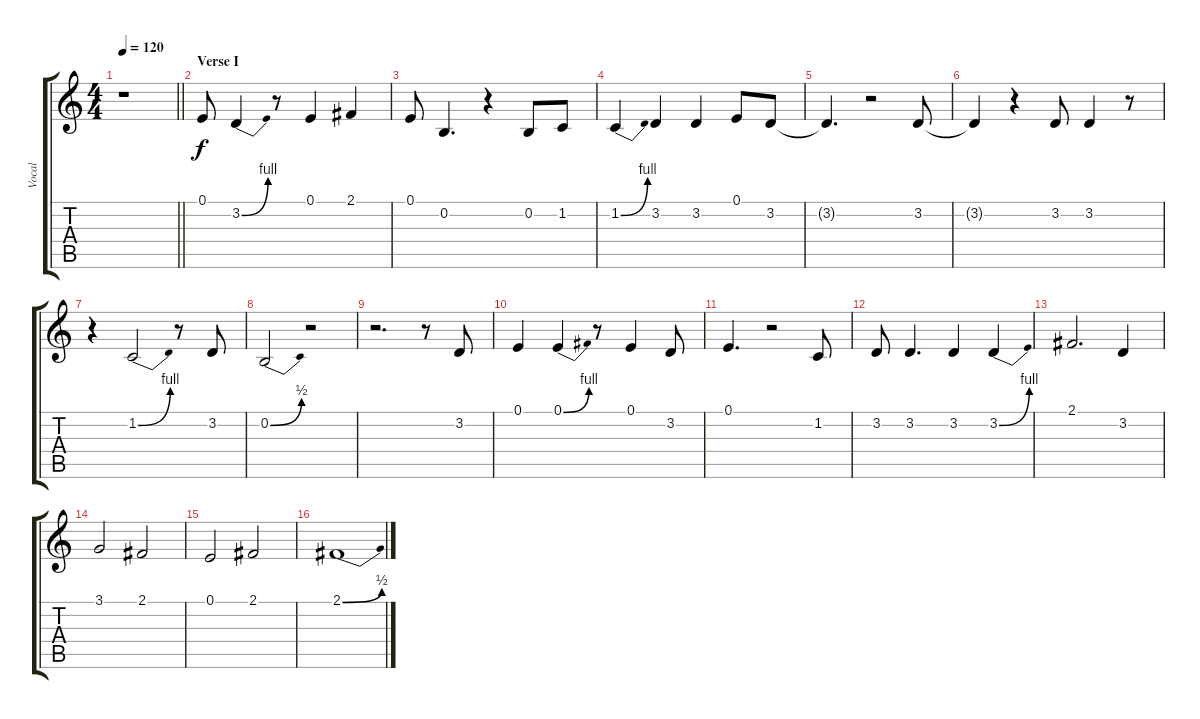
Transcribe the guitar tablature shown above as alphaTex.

\track ("Vocal" "Vocal") {instrument tenorsax}
\staff {score tabs}
\tuning (E4 B3 G3 D3 A2 E2) {hide}
\ts (4 4)
\tempo 120
\clef g2
\barLineRight lightlight
\ks c
r.1{dy f} |
\section ("" "Verse I")
0.1.8 3.2{be (bend 0 0 60 4)}.4 r.8 0.1.4 2.1.4 |
0.1.8 0.2.4{d} r.4 0.2.8 1.2.8 |
1.2{be (bend 0 0 60 4)}.4 3.2.4 3.2.4 0.1.8 3.2.8 |
3.2{t}.4{d} r.2 3.2.8 |
3.2{t}.4 r.4 3.2.8 3.2.4 r.8 |
r.4 1.2{be (bend 0 0 60 4)}.2 r.8 3.2.8 |
0.2{be (bend 0 0 60 2)}.2 r.2 |
r.2{d} r.8 3.2.8 |
0.1.4 0.1{be (bend 0 0 60 4)}.4 r.8 0.1.4 3.2.8 |
0.1.4{d} r.2 1.2.8 |
3.2.8 3.2.4{d} 3.2.4 3.2{be (bend 0 0 60 4)}.4 |
2.1.2{d} 3.2.4 |
3.1.2 2.1.2 |
0.1.2 2.1.2 |
2.1{be (bend 0 0 60 2)}.1
